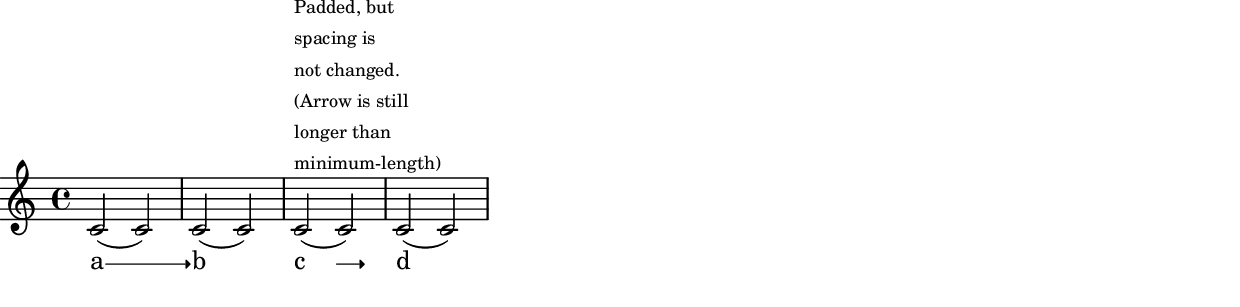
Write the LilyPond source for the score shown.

%% Generated by lilypond-book
%% Options: [exampleindent=10.16\mm,indent=0\mm,line-width=160\mm]
\include "lilypond-book-preamble.ly"


% ****************************************************************
% Start cut-&-pastable-section
% ****************************************************************

#(ly:set-option 'eps-box-padding 3.000000)



\paper {
  indent = 0\mm
  line-width = 160\mm
  % offset the left padding, also add 1mm as lilypond creates cropped
  % images with a little space on the right
  line-width = #(- line-width (* mm  3.000000) (* mm 1))
}

\layout {
  
}




% ****************************************************************
% ly snippet:
% ****************************************************************
\sourcefilename "/lilypond-2.24.3/input/regression/vowel-transition-padding.ly"
\sourcefileline 0
\version "2.21.0"
\header {
  texidoc = "Padding does not cause @code{VowelTransition}s to become
shorter than @code{minimum-length}.  Instead, space is added if
necessary leaving the arrow at @code{minimum-length}."
  }

\layout {
  ragged-right = ##t
}

\score {
  {
    \relative {
      c'2( c) |
      c( c) |
      c( ^\markup { \left-column { \tiny {
          "Padded, but"
          "spacing is"
          "not changed."
          "(Arrow is still"
          "longer than"
          "minimum-length)" } } } c) |
      c( c) | \break
      c c |
      c ^\markup { \left-column { \tiny {
          "Space is added"
          "to allow for"
          "padding. Arrow"
          "is drawn at"
          "minimum-length" } } } c |
    }

    \addlyrics {
      a \vowelTransition b
      \once \override VowelTransition.bound-details.left.padding = #3
      \once \override VowelTransition.bound-details.right.padding = #3
      c \vowelTransition d
      eeeee \vowelTransition fffff
      \once \override VowelTransition.bound-details.left.padding = #3
      \once \override VowelTransition.bound-details.right.padding = #3
      ggggg \vowelTransition hhhhh
    }
  }
}



% ****************************************************************
% end ly snippet
% ****************************************************************
